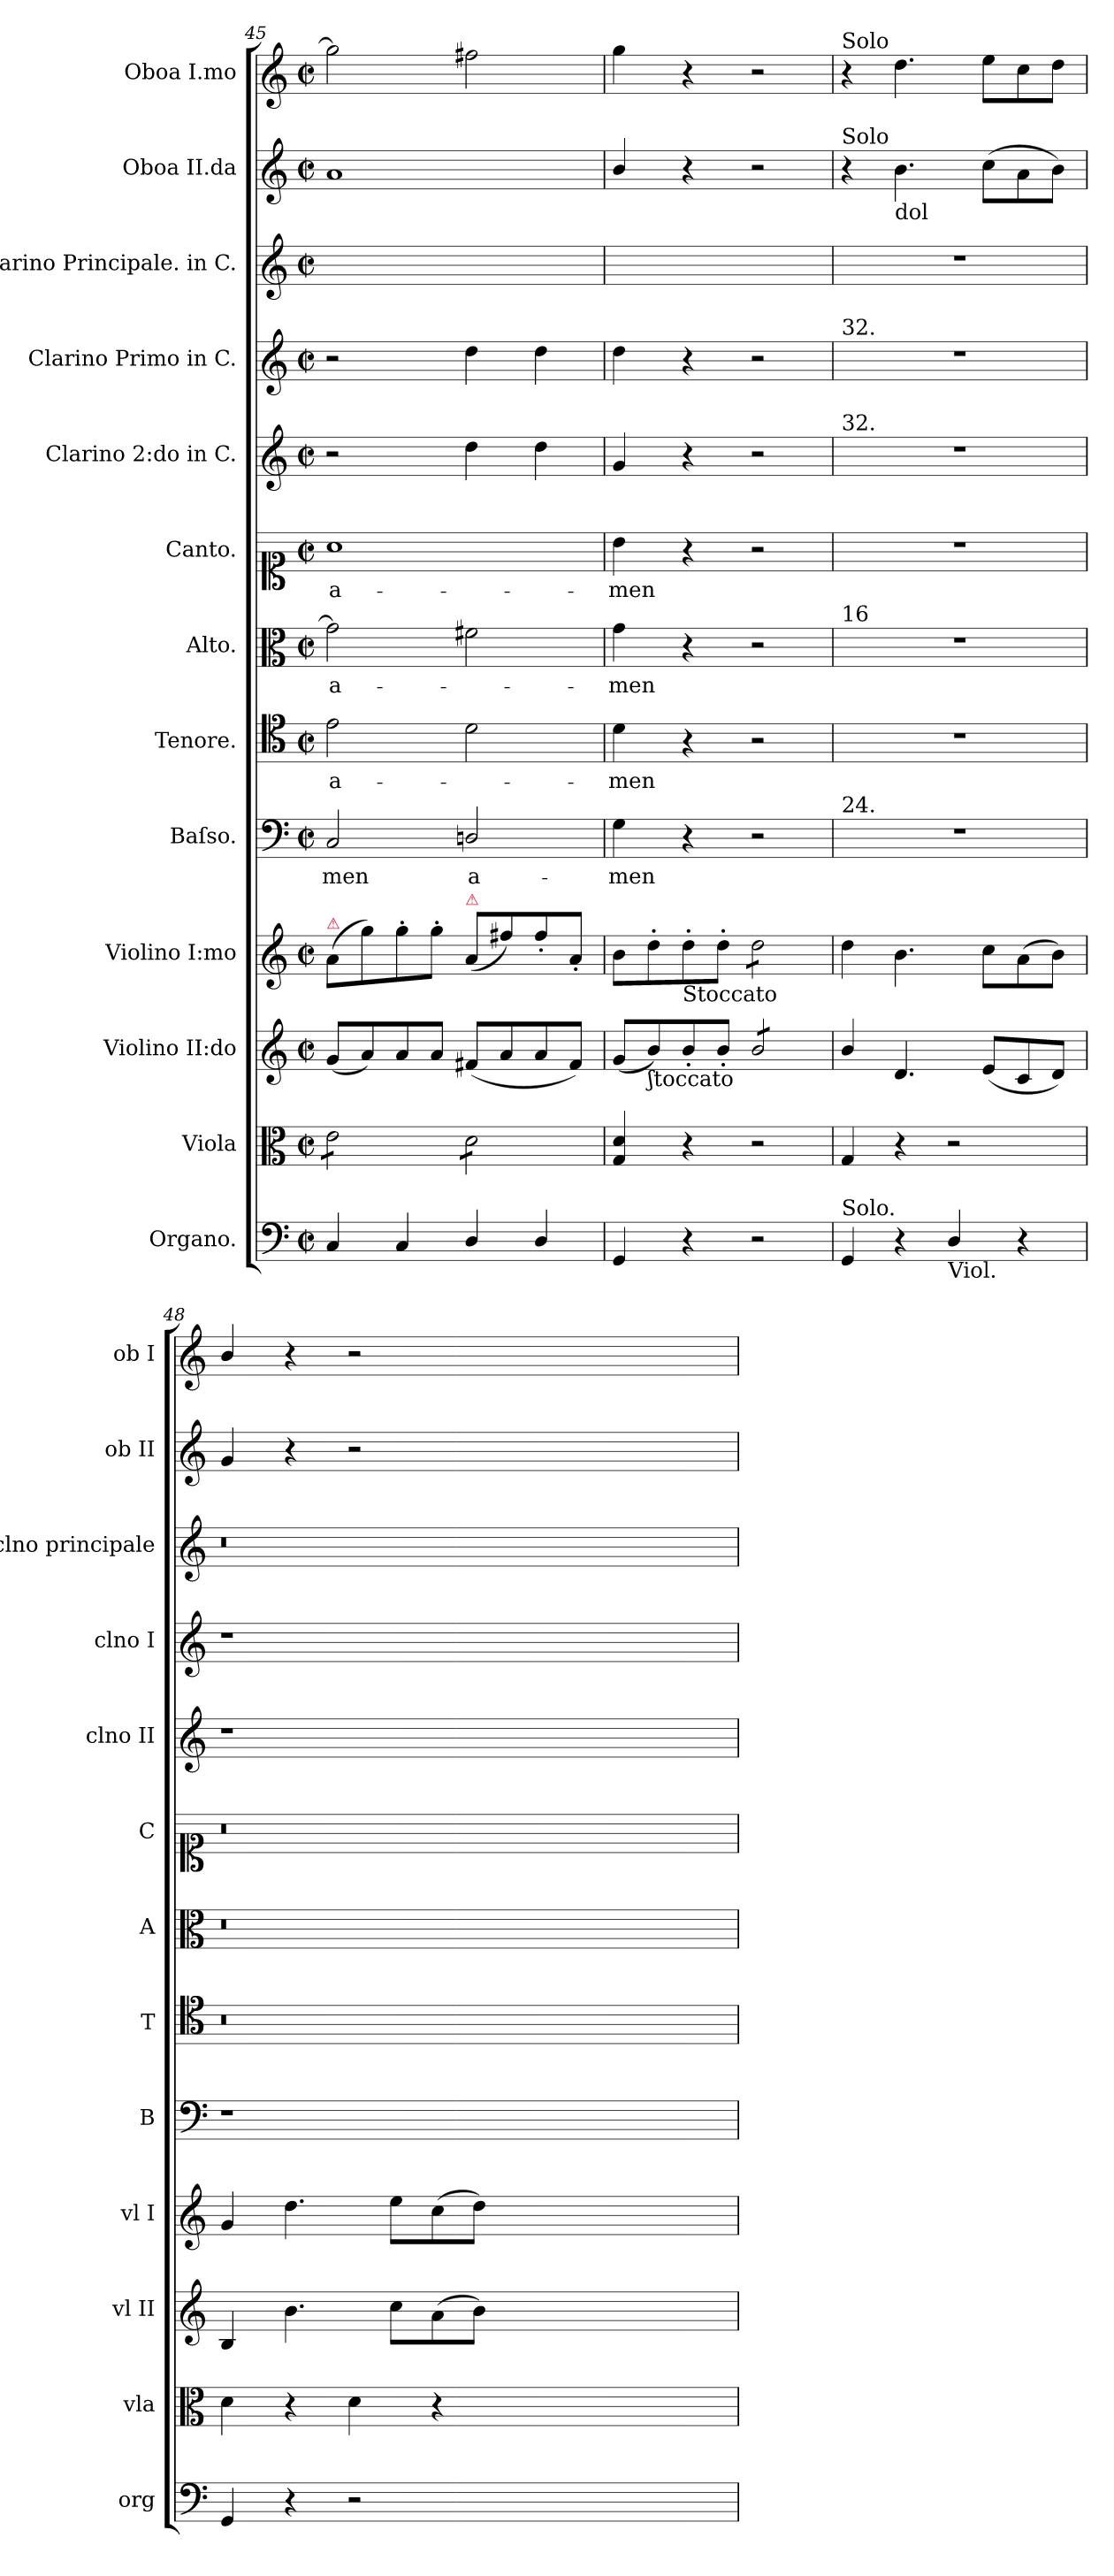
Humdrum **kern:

**kern	**dynam	**kern	**dynam	**kern	**dynam	**kern	**dynam	**kern	**text	**kern	**text	**kern	**text	**kern	**text	**kern	**kern	**kern	**kern	**kern
*part13	*part13	*part12	*part12	*part11	*part11	*part10	*part10	*part9	*part9	*part8	*part8	*part7	*part7	*part6	*part6	*part5	*part4	*part3	*part2	*part1
*staff13	*staff13	*staff12	*staff12	*staff11	*staff11	*staff10	*staff10	*staff9	*staff9	*staff8	*staff8	*staff7	*staff7	*staff6	*staff6	*staff5	*staff4	*staff3	*staff2	*staff1
*I"Organo.	*	*I"Viola	*	*I"Violino II:do	*	*I"Violino I:mo	*	*I"Baſso.	*	*I"Tenore.	*	*I"Alto.	*	*I"Canto.	*	*I"Clarino 2:do in C.	*I"Clarino Primo in C.	*I"Clarino Principale. in C.	*I"Oboa II.da	*I"Oboa I.mo
*I'org	*	*I'vla	*	*I'vl II	*	*I'vl I	*	*I'B	*	*I'T	*	*I'A	*	*I'C	*	*I'clno II	*I'clno I	*I'clno principale	*I'ob II	*I'ob I
*clefF4	*	*clefC3	*	*clefG2	*	*clefG2	*	*clefF4	*	*clefC4	*	*clefC3	*	*clefC1	*	*clefG2	*clefG2	*clefG2	*clefG2	*clefG2
*k[]	*	*k[]	*	*k[]	*	*k[]	*	*k[]	*	*k[]	*	*k[]	*	*k[]	*	*k[]	*k[]	*k[]	*k[]	*k[]
*M2/2	*	*M2/2	*	*M2/2	*	*M2/2	*	*M2/2	*	*M2/2	*	*M2/2	*	*M2/2	*	*M2/2	*M2/2	*M2/2	*M2/2	*M2/2
*met(c|)	*	*met(c|)	*	*met(c|)	*	*met(c|)	*	*met(c|)	*	*met(c|)	*	*met(c|)	*	*met(c|)	*	*met(c|)	*met(c|)	*met(c|)	*met(c|)	*met(c|)
=45	=45	=45	=45	=45	=45	=45	=45	=45	=45	=45	=45	=45	=45	=45	=45	=45	=45	=45	=45	=45
!	!	!	!	!	!	!LO:TX:a:color=crimson:t=⚠	!	!	!	!	!	!	!	!	!	!	!	!	!	!
*	*	*tremolo	*	*	*	*	*	*	*	*	*	*	*	*	*	*	*	*	*	*
4C/	.	8e\L	.	(8g/L	.	(8a/L	.	2C/	-men	2e\	a-	2g\]	a-	1a	a-	2r	2r	1ryy	1a	2gg\]
.	.	8e\	.	8a/)	.	8gg\)	.	.	.	.	.	.	.	.	.	.	.	.	.	.
4C/	.	8e\	.	8a/	.	8gg'\	.	.	.	.	.	.	.	.	.	.	.	.	.	.
.	.	8e\J	.	8a/J	.	8gg'\J	.	.	.	.	.	.	.	.	.	.	.	.	.	.
!	!	!	!	!	!	!LO:TX:a:color=crimson:t=⚠	!	!	!	!	!	!	!	!	!	!	!	!	!	!
!	!	!	!	!	!	!	!	!	!LO:LY:i	!	!	!	!	!	!	!	!	!	!	!
4D/	.	8d\L	.	(8f#X/L	.	(8a/L	.	2Dn/	a-	2d\	.	2f#X\	.	.	.	4dd\	4dd\	.	.	2ff#X\
.	.	8d\	.	8a/	.	8ff#X\)	.	.	.	.	.	.	.	.	.	.	.	.	.	.
4D/	.	8d\	.	8a/	.	8ff#'\	.	.	.	.	.	.	.	.	.	4dd\	4dd\	.	.	.
.	.	8d\J	.	8f#/J)	.	8a'/J	.	.	.	.	.	.	.	.	.	.	.	.	.	.
*	*	*Xtremolo	*	*	*	*	*	*	*	*	*	*	*	*	*	*	*	*	*	*
=46	=46	=46	=46	=46	=46	=46	=46	=46	=46	=46	=46	=46	=46	=46	=46	=46	=46	=46	=46	=46
!	!	!	!	!	!LO:DY:a	!	!LO:DY:a	!	!LO:LY:i	!	!	!	!	!	!	!	!	!	!	!
4GG/	.	4G/ 4d/	.	(8g/L	po&colon;	8b\L	po&colon;	4G\	-men	4d\	-men	4g\	-men	4b\	-men	4g/	4dd\	1ryy	4b/	4gg\
!	!	!	!	!LO:TX:b:t=ʃtoccato	!	!	!	!	!	!	!	!	!	!	!	!	!	!	!	!
.	.	.	.	8b/)	.	8dd'\	.	.	.	.	.	.	.	.	.	.	.	.	.	.
!	!	!	!	!	!	!LO:TX:b:t=Stoccato	!	!	!	!	!	!	!	!	!	!	!	!	!	!
4r	.	4r	.	8b'/	.	8dd'\	.	4r	.	4r	.	4r	.	4r	.	4r	4r	.	4r	4r
.	.	.	.	8b'/J	.	8dd'\J	.	.	.	.	.	.	.	.	.	.	.	.	.	.
*	*	*	*	*tremolo	*	*	*	*	*	*	*	*	*	*	*	*	*	*	*	*
*	*	*	*	*	*	*tremolo	*	*	*	*	*	*	*	*	*	*	*	*	*	*
2r	.	2r	.	8b/L	.	8dd\L	.	2r	.	2r	.	2r	.	2r	.	2r	2r	.	2r	2r
.	.	.	.	8b/	.	8dd\	.	.	.	.	.	.	.	.	.	.	.	.	.	.
.	.	.	.	8b/	.	8dd\	.	.	.	.	.	.	.	.	.	.	.	.	.	.
.	.	.	.	8b/J	.	8dd\J	.	.	.	.	.	.	.	.	.	.	.	.	.	.
*	*	*	*	*	*	*Xtremolo	*	*	*	*	*	*	*	*	*	*	*	*	*	*
*	*	*	*	*Xtremolo	*	*	*	*	*	*	*	*	*	*	*	*	*	*	*	*
=47	=47	=47	=47	=47	=47	=47	=47	=47	=47	=47	=47	=47	=47	=47	=47	=47	=47	=47	=47	=47
!	!	!	!	!	!	!	!	!	!	!	!	!	!	!	!	!	!	!	!	!LO:TX:a:t=Solo
!	!	!	!	!	!	!	!	!	!	!	!	!	!	!	!	!	!	!	!LO:TX:a:t=Solo	!
!	!	!	!	!	!	!	!	!	!	!	!	!	!	!	!	!	!LO:TX:a:t=32.	!	!	!
!	!	!	!	!	!	!	!	!	!	!	!	!	!	!	!	!LO:TX:a:t=32.	!	!	!	!
!	!	!	!	!	!	!	!	!	!	!	!	!LO:TX:a:t=16	!	!	!	!	!	!	!	!
!	!	!	!	!	!	!	!	!LO:TX:a:t=24.	!	!	!	!	!	!	!	!	!	!	!	!
!LO:TX:a:t=Solo.	!	!	!	!	!	!	!	!	!	!	!	!	!	!	!	!	!	!	!	!
!	!LO:DY:b	!	!LO:DY:b	!	!	!	!	!	!	!	!	!	!	!	!	!	!	!	!	!
4GG/	po	4G/	p&colon;	4b/	.	4dd\	.	1r	.	1r	.	1r	.	1r	.	1r	1r	1r	4r	4r
!	!	!	!	!	!	!	!	!	!	!	!	!	!	!	!	!	!	!	!LO:TX:b:t=dol	!
4r	.	4r	.	4.d/	.	4.b\	.	.	.	.	.	.	.	.	.	.	.	.	4.b\	4.dd\
!LO:TX:b:t=Viol.	!	!	!	!	!	!	!	!	!	!	!	!	!	!	!	!	!	!	!	!
4D/	.	2r	.	.	.	.	.	.	.	.	.	.	.	.	.	.	.	.	.	.
.	.	.	.	(8e/L	.	8cc\L	.	.	.	.	.	.	.	.	.	.	.	.	(8cc\L	8ee\L
4r	.	.	.	8c/	.	(8a\	.	.	.	.	.	.	.	.	.	.	.	.	8a\	8cc\
.	.	.	.	8d/J)	.	8b\J)	.	.	.	.	.	.	.	.	.	.	.	.	8b\J)	8dd\J
=48	=48	=48	=48	=48	=48	=48	=48	=48	=48	=48	=48	=48	=48	=48	=48	=48	=48	=48	=48	=48
4GG/	.	4d\	.	4B/	.	4g/	.	1r	.	0.r	.	0.r	.	0.r	.	1r	1r	0.r	4g/	4b/
4r	.	4r	.	4.b\	.	4.dd\	.	.	.	.	.	.	.	.	.	.	.	.	4r	4r
2r	.	4d\	.	.	.	.	.	.	.	.	.	.	.	.	.	.	.	.	2r	2r
.	.	.	.	8cc\L	.	8ee\L	.	.	.	.	.	.	.	.	.	.	.	.	.	.
.	.	4r	.	(8a\	.	(8cc\	.	.	.	.	.	.	.	.	.	.	.	.	.	.
.	.	.	.	8b\J)	.	8dd\J)	.	.	.	.	.	.	.	.	.	.	.	.	.	.
0ryy	.	0ryy	.	0ryy	.	0ryy	.	0ryy	.	.	.	.	.	.	.	0ryy	0ryy	.	0ryy	0ryy
=	=	=	=	=	=	=	=	=	=	=	=	=	=	=	=	=	=	=	=	=
*-	*-	*-	*-	*-	*-	*-	*-	*-	*-	*-	*-	*-	*-	*-	*-	*-	*-	*-	*-	*-
